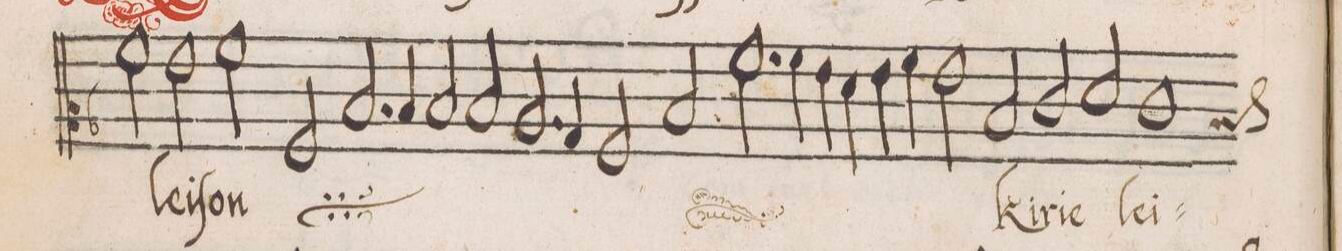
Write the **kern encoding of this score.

**kern	**text
*I"CANTVS	*
*clefC2	*
*k[b-]	*
*met(C|)	*
*M2/1	*
2a\	.
2g\	-lei-
2a\	-ſon
*	*ij
2A/	Ki-
=8-	=8-
2.d/	-ri-
4d/	-e
2d/	e-
2d/	-lei-
=9-	=9-
2.c/	-ſon
4B-/	.
2A/	.
2d/	Ki-
=10-	=10-
2.a\	-ri-
4a\	-e
4g\	e-
4f\	.
4g\	-lei-
4a\	.
=11-	=11-
2g\	-ſon
*	*Xij
2d/	Ki-
2e/	-ri-
2f/	-e-
=12-	=12-
*custos:d	*
1e	-lei-
*-	*-
